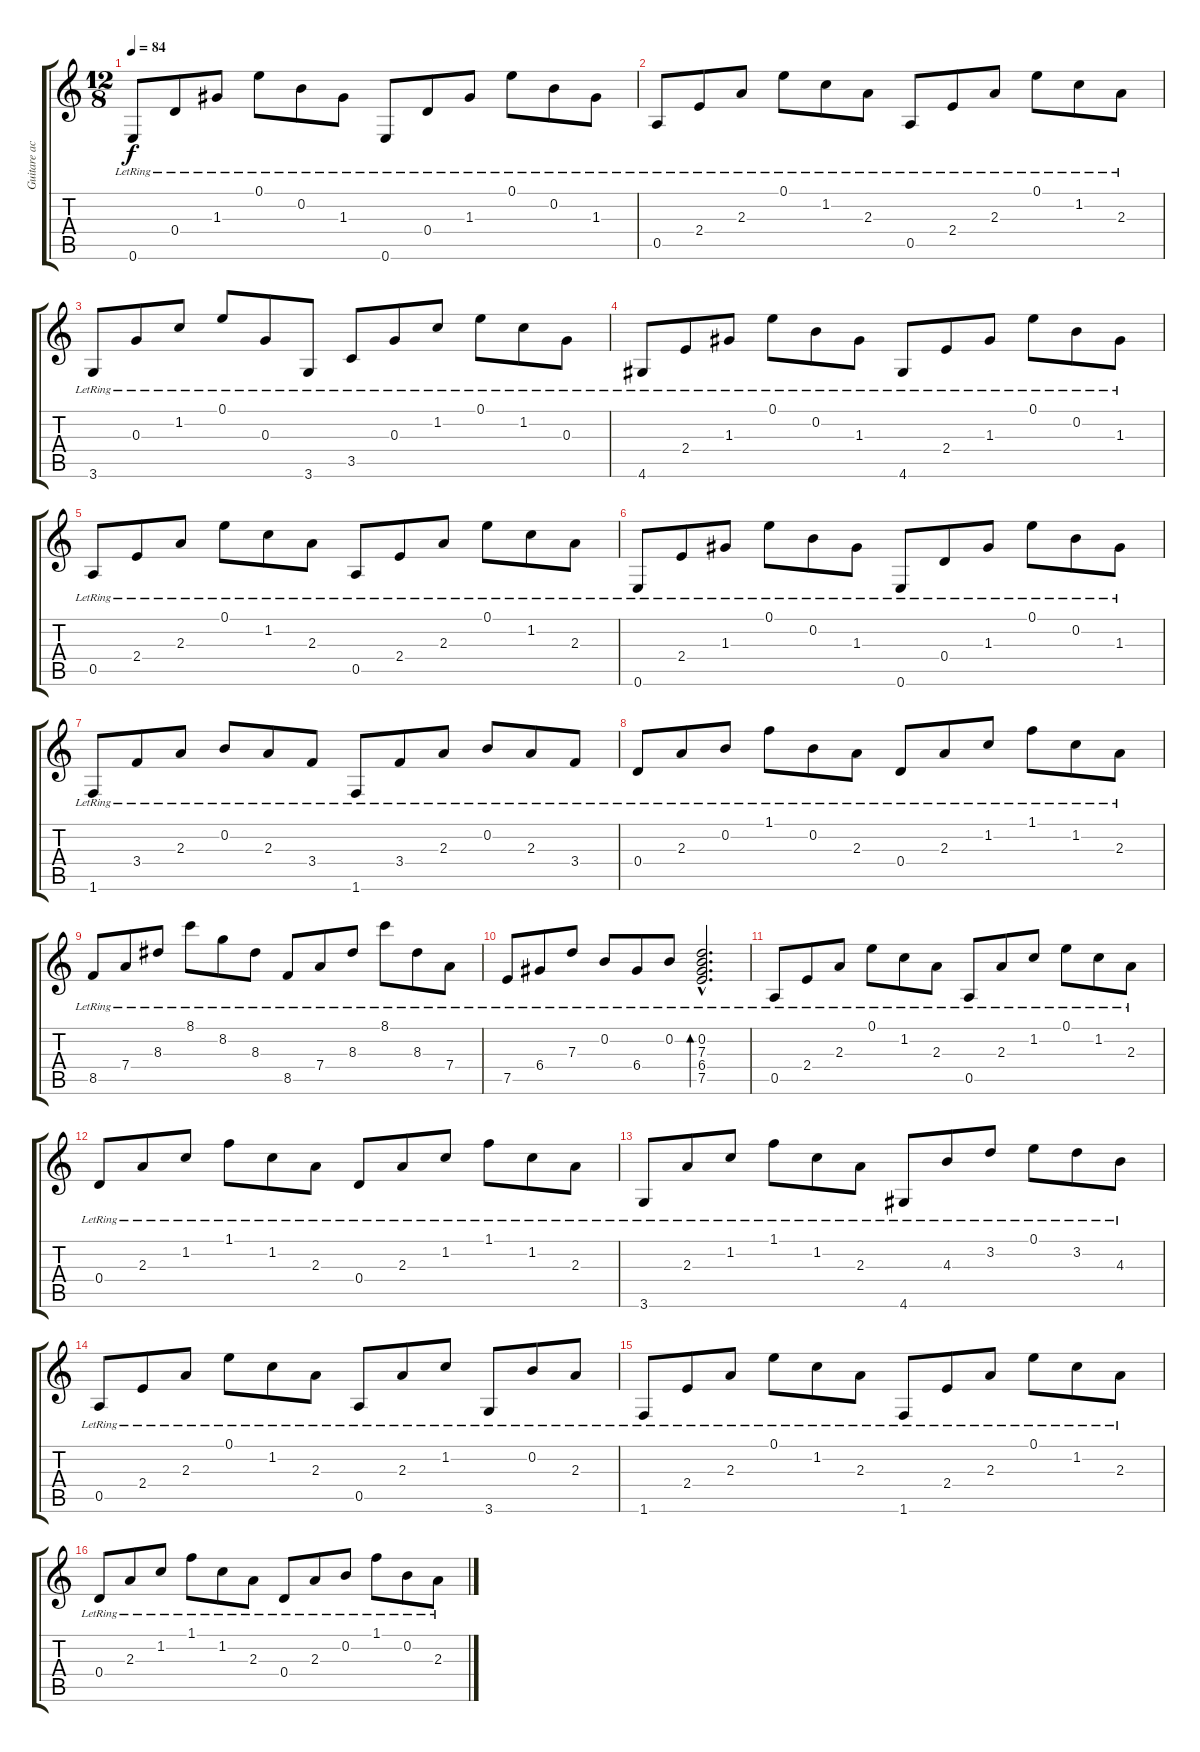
\track ("Guitare acoustique" "Guitare ac") {instrument acousticguitarsteel}
\staff {score tabs}
\tuning (E4 B3 G3 D3 A2 E2) {hide}
\ts (12 8)
\tempo 84
\clef g2
\ks c
0.6{lr}.8{dy f} 0.4{lr}.8 1.3{lr}.8 0.1{lr}.8 0.2{lr}.8 1.3{lr}.8 0.6{lr}.8 0.4{lr}.8 1.3{lr}.8 0.1{lr}.8 0.2{lr}.8 1.3{lr}.8 |
0.5{lr}.8 2.4{lr}.8 2.3{lr}.8 0.1{lr}.8 1.2{lr}.8 2.3{lr}.8 0.5{lr}.8 2.4{lr}.8 2.3{lr}.8 0.1{lr}.8 1.2{lr}.8 2.3{lr}.8 |
3.6{lr}.8 0.3{lr}.8 1.2{lr}.8 0.1{lr}.8 0.3{lr}.8 3.6{lr}.8 3.5{lr}.8 0.3{lr}.8 1.2{lr}.8 0.1{lr}.8 1.2{lr}.8 0.3{lr}.8 |
4.6{lr}.8 2.4{lr}.8 1.3{lr}.8 0.1{lr}.8 0.2{lr}.8 1.3{lr}.8 4.6{lr}.8 2.4{lr}.8 1.3{lr}.8 0.1{lr}.8 0.2{lr}.8 1.3{lr}.8 |
0.5{lr}.8 2.4{lr}.8 2.3{lr}.8 0.1{lr}.8 1.2{lr}.8 2.3{lr}.8 0.5{lr}.8 2.4{lr}.8 2.3{lr}.8 0.1{lr}.8 1.2{lr}.8 2.3{lr}.8 |
0.6{lr}.8 2.4{lr}.8 1.3{lr}.8 0.1{lr}.8 0.2{lr}.8 1.3{lr}.8 0.6{lr}.8 0.4{lr}.8 1.3{lr}.8 0.1{lr}.8 0.2{lr}.8 1.3{lr}.8 |
1.6{lr}.8 3.4{lr}.8 2.3{lr}.8 0.2{lr}.8 2.3{lr}.8 3.4{lr}.8 1.6{lr}.8 3.4{lr}.8 2.3{lr}.8 0.2{lr}.8 2.3{lr}.8 3.4{lr}.8 |
0.4{lr}.8 2.3{lr}.8 0.2{lr}.8 1.1{lr}.8 0.2{lr}.8 2.3{lr}.8 0.4{lr}.8 2.3{lr}.8 1.2{lr}.8 1.1{lr}.8 1.2{lr}.8 2.3{lr}.8 |
8.5{lr}.8 7.4{lr}.8 8.3{lr}.8 8.1{lr}.8 8.2{lr}.8 8.3{lr}.8 8.5{lr}.8 7.4{lr}.8 8.3{lr}.8 8.1{lr}.8 8.3{lr}.8 7.4{lr}.8 |
7.5{lr}.8 6.4{lr}.8 7.3{lr}.8 0.2{lr}.8 6.4{lr}.8 0.2{lr}.8 (0.2{hac lr} 7.3{hac lr} 6.4{hac lr} 7.5{hac lr}).2{d bd 240} |
0.5{lr}.8 2.4{lr}.8 2.3{lr}.8 0.1{lr}.8 1.2{lr}.8 2.3{lr}.8 0.5{lr}.8 2.3{lr}.8 1.2{lr}.8 0.1{lr}.8 1.2{lr}.8 2.3{lr}.8 |
0.4{lr}.8 2.3{lr}.8 1.2{lr}.8 1.1{lr}.8 1.2{lr}.8 2.3{lr}.8 0.4{lr}.8 2.3{lr}.8 1.2{lr}.8 1.1{lr}.8 1.2{lr}.8 2.3{lr}.8 |
3.6{lr}.8 2.3{lr}.8 1.2{lr}.8 1.1{lr}.8 1.2{lr}.8 2.3{lr}.8 4.6{lr}.8 4.3{lr}.8 3.2{lr}.8 0.1{lr}.8 3.2{lr}.8 4.3{lr}.8 |
0.5{lr}.8 2.4{lr}.8 2.3{lr}.8 0.1{lr}.8 1.2{lr}.8 2.3{lr}.8 0.5{lr}.8 2.3{lr}.8 1.2{lr}.8 3.6{lr}.8 0.2{lr}.8 2.3{lr}.8 |
1.6{lr}.8 2.4{lr}.8 2.3{lr}.8 0.1{lr}.8 1.2{lr}.8 2.3{lr}.8 1.6{lr}.8 2.4{lr}.8 2.3{lr}.8 0.1{lr}.8 1.2{lr}.8 2.3{lr}.8 |
0.4{lr}.8 2.3{lr}.8 1.2{lr}.8 1.1{lr}.8 1.2{lr}.8 2.3{lr}.8 0.4{lr}.8 2.3{lr}.8 0.2{lr}.8 1.1{lr}.8 0.2{lr}.8 2.3{lr}.8
